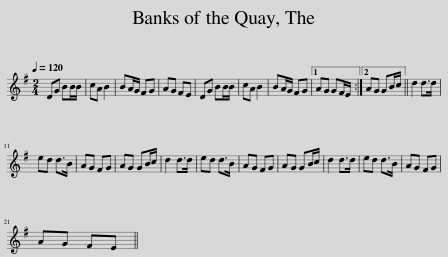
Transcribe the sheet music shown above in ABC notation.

X:1
L:1/8
Q:1/4=120
M:2/4
I:linebreak $
K:G
V:1 treble
V:1
 DG BB/B/ | cA B2 | BA/G/ FG | AG FE | DG BB/B/ | %5
 cA B2 | BA/G/ FG |1 AG GF/E/ :|2 AG GB/c/ || d2 d>d |$ %10
 ed d>B | AG FG | AG GB/c/ | d2 d>d | ed d>B | %15
 AG FG | AG GB/c/ | d2 d>d | ed d>B | AG FG |$ %20
 AG FE || %21
